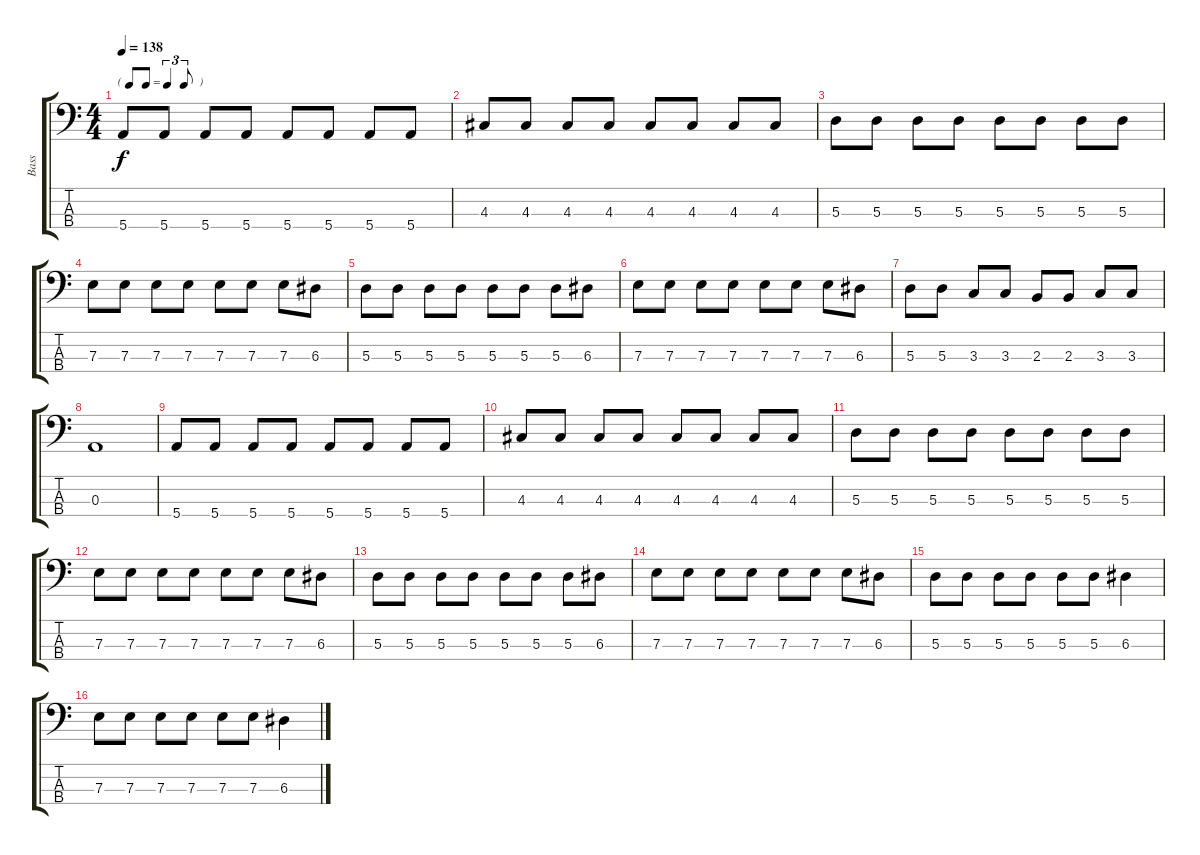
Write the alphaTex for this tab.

\track ("Bass" "Bass") {instrument electricbasspick}
\staff {score tabs}
\tuning (G2 D2 A1 E1) {hide}
\ts (4 4)
\tf triplet8th
\tempo 138
\clef f4
\ks c
5.4.8{dy f} 5.4.8 5.4.8 5.4.8 5.4.8 5.4.8 5.4.8 5.4.8 |
4.3.8 4.3.8 4.3.8 4.3.8 4.3.8 4.3.8 4.3.8 4.3.8 |
5.3.8 5.3.8 5.3.8 5.3.8 5.3.8 5.3.8 5.3.8 5.3.8 |
7.3.8 7.3.8 7.3.8 7.3.8 7.3.8 7.3.8 7.3.8 6.3.8 |
5.3.8 5.3.8 5.3.8 5.3.8 5.3.8 5.3.8 5.3.8 6.3.8 |
7.3.8 7.3.8 7.3.8 7.3.8 7.3.8 7.3.8 7.3.8 6.3.8 |
5.3.8 5.3.8 3.3.8 3.3.8 2.3.8 2.3.8 3.3.8 3.3.8 |
0.3.1 |
5.4.8 5.4.8 5.4.8 5.4.8 5.4.8 5.4.8 5.4.8 5.4.8 |
4.3.8 4.3.8 4.3.8 4.3.8 4.3.8 4.3.8 4.3.8 4.3.8 |
5.3.8 5.3.8 5.3.8 5.3.8 5.3.8 5.3.8 5.3.8 5.3.8 |
7.3.8 7.3.8 7.3.8 7.3.8 7.3.8 7.3.8 7.3.8 6.3.8 |
5.3.8 5.3.8 5.3.8 5.3.8 5.3.8 5.3.8 5.3.8 6.3.8 |
7.3.8 7.3.8 7.3.8 7.3.8 7.3.8 7.3.8 7.3.8 6.3.8 |
5.3.8 5.3.8 5.3.8 5.3.8 5.3.8 5.3.8 6.3.4 |
7.3.8 7.3.8 7.3.8 7.3.8 7.3.8 7.3.8 6.3.4
